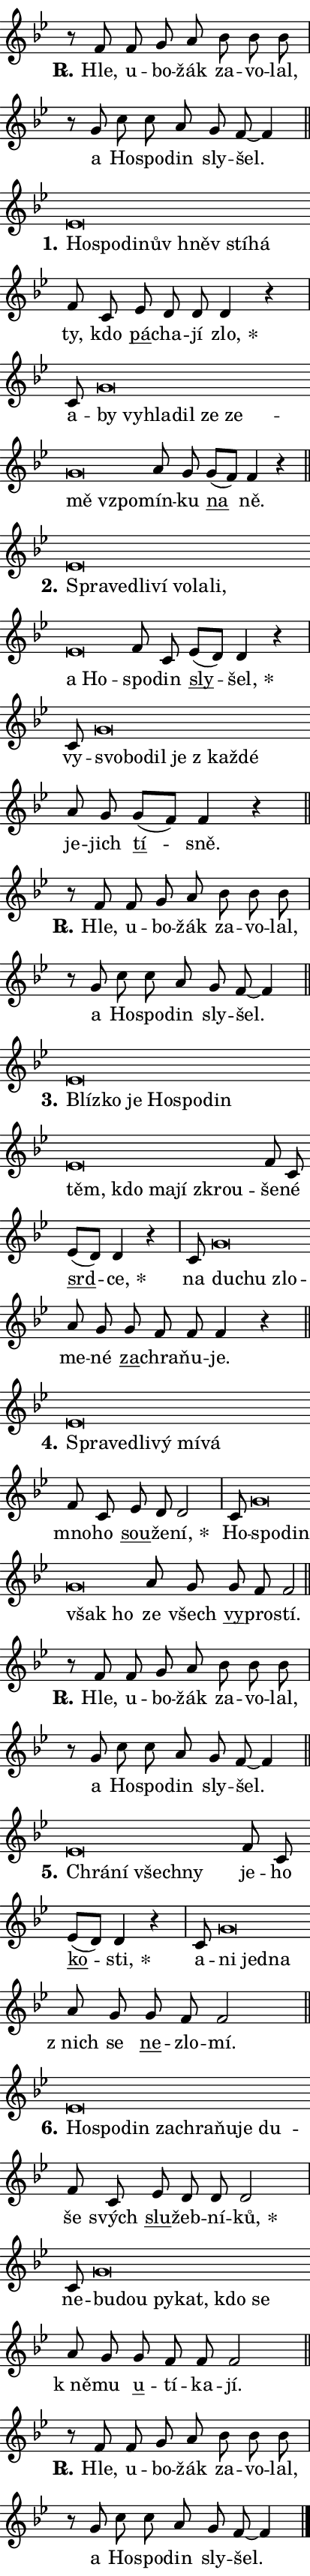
\version "2.24.0"
\header { tagline = "" }
\paper {
  indent = 0\cm
  top-margin = 0\cm
  right-margin = 0\cm
  bottom-margin = 0\cm
  left-margin = 0\cm
  paper-width = 7\cm
  page-breaking = #ly:one-page-breaking
  system-system-spacing.basic-distance = #11
  score-system-spacing.basic-distance = #11
  ragged-last = ##f
}


%% Author: Thomas Morley
%% https://lists.gnu.org/archive/html/lilypond-user/2020-05/msg00002.html
#(define (line-position grob)
"Returns position of @var[grob} in current system:
   @code{'start}, if at first time-step
   @code{'end}, if at last time-step
   @code{'middle} otherwise
"
  (let* ((col (ly:item-get-column grob))
         (ln (ly:grob-object col 'left-neighbor))
         (rn (ly:grob-object col 'right-neighbor))
         (col-to-check-left (if (ly:grob? ln) ln col))
         (col-to-check-right (if (ly:grob? rn) rn col))
         (break-dir-left
           (and
             (ly:grob-property col-to-check-left 'non-musical #f)
             (ly:item-break-dir col-to-check-left)))
         (break-dir-right
           (and
             (ly:grob-property col-to-check-right 'non-musical #f)
             (ly:item-break-dir col-to-check-right))))
        (cond ((eqv? 1 break-dir-left) 'start)
              ((eqv? -1 break-dir-right) 'end)
              (else 'middle))))

#(define (tranparent-at-line-position vctor)
  (lambda (grob)
  "Relying on @code{line-position} select the relevant enry from @var{vctor}.
Used to determine transparency,"
    (case (line-position grob)
      ((end) (not (vector-ref vctor 0)))
      ((middle) (not (vector-ref vctor 1)))
      ((start) (not (vector-ref vctor 2))))))

noteHeadBreakVisibility =
#(define-music-function (break-visibility)(vector?)
"Makes @code{NoteHead}s transparent relying on @var{break-visibility}"
#{
  \override NoteHead.transparent =
    #(tranparent-at-line-position break-visibility)
#})

#(define delete-ledgers-for-transparent-note-heads
  (lambda (grob)
    "Reads whether a @code{NoteHead} is transparent.
If so this @code{NoteHead} is removed from @code{'note-heads} from
@var{grob}, which is supposed to be @code{LedgerLineSpanner}.
As a result ledgers are not printed for this @code{NoteHead}"
    (let* ((nhds-array (ly:grob-object grob 'note-heads))
           (nhds-list
             (if (ly:grob-array? nhds-array)
                 (ly:grob-array->list nhds-array)
                 '()))
           ;; Relies on the transparent-property being done before
           ;; Staff.LedgerLineSpanner.after-line-breaking is executed.
           ;; This is fragile ...
           (to-keep
             (remove
               (lambda (nhd)
                 (ly:grob-property nhd 'transparent #f))
               nhds-list)))
      ;; TODO find a better method to iterate over grob-arrays, similiar
      ;; to filter/remove etc for lists
      ;; For now rebuilt from scratch
      (set! (ly:grob-object grob 'note-heads)  '())
      (for-each
        (lambda (nhd)
          (ly:pointer-group-interface::add-grob grob 'note-heads nhd))
        to-keep))))

hideNotes = {
  \noteHeadBreakVisibility #begin-of-line-visible
}
unHideNotes = {
  \noteHeadBreakVisibility #all-visible
}

% work-around for resetting accidentals
% https://lilypond.org/doc/v2.23/Documentation/notation/displaying-rhythms#unmetered-music
cadenzaMeasure = {
  \cadenzaOff
  \partial 1024 s1024
  \cadenzaOn
}

#(define-markup-command (accent layout props text) (markup?)
  "Underline accented syllable"
  (interpret-markup layout props
    #{\markup \override #'(offset . 4.3) \underline { #text }#}))

responsum = \markup \concat {
  "R" \hspace #-1.05 \path #0.1 #'((moveto 0 0.07) (lineto 0.9 0.8)) \hspace #0.05 "."
}

\layout {
    \context {
        \Staff
        \remove "Time_signature_engraver"
        \override LedgerLineSpanner.after-line-breaking = #delete-ledgers-for-transparent-note-heads
    }
    \context {
        \Voice {
            \override NoteHead.output-attributes = #'((class . "notehead"))
            \override Hairpin.height = #0.55
        }
    }
    \context {
        \Lyrics {
            \override StanzaNumber.output-attributes = #'((class . "stanzanumber"))
            \override LyricSpace.minimum-distance = #0.9
            \override LyricText.font-name = #"TeX Gyre Schola"
            \override LyricText.font-size = 1
            \override StanzaNumber.font-name = #"TeX Gyre Schola Bold"
            \override StanzaNumber.font-size = 1
        }
    }
}

% magnetic-lyrics.ily
%
%   written by
%     Jean Abou Samra <jean@abou-samra.fr>
%     Werner Lemberg <wl@gnu.org>
%
%   adapted by
%     Jiri Hon <jiri.hon@gmail.com>
%
% Version 2022-Apr-15

% https://www.mail-archive.com/lilypond-user@gnu.org/msg149350.html

#(define (Left_hyphen_pointer_engraver context)
   "Collect syllable-hyphen-syllable occurrences in lyrics and store
them in properties.  This engraver only looks to the left.  For
example, if the lyrics input is @code{foo -- bar}, it does the
following.

@itemize @bullet
@item
Set the @code{text} property of the @code{LyricHyphen} grob between
@q{foo} and @q{bar} to @code{foo}.

@item
Set the @code{left-hyphen} property of the @code{LyricText} grob with
text @q{foo} to the @code{LyricHyphen} grob between @q{foo} and
@q{bar}.
@end itemize

Use this auxiliary engraver in combination with the
@code{lyric-@/text::@/apply-@/magnetic-@/offset!} hook."
   (let ((hyphen #f)
         (text #f))
     (make-engraver
      (acknowledgers
       ((lyric-syllable-interface engraver grob source-engraver)
        (set! text grob)))
      (end-acknowledgers
       ((lyric-hyphen-interface engraver grob source-engraver)
        ;(when (not (grob::has-interface grob 'lyric-space-interface))
          (set! hyphen grob)));)
      ((stop-translation-timestep engraver)
       (when (and text hyphen)
         (ly:grob-set-object! text 'left-hyphen hyphen))
       (set! text #f)
       (set! hyphen #f)))))

#(define (lyric-text::apply-magnetic-offset! grob)
   "If the space between two syllables is less than the value in
property @code{LyricText@/.details@/.squash-threshold}, move the right
syllable to the left so that it gets concatenated with the left
syllable.

Use this function as a hook for
@code{LyricText@/.after-@/line-@/breaking} if the
@code{Left_@/hyphen_@/pointer_@/engraver} is active."
   (let ((hyphen (ly:grob-object grob 'left-hyphen #f)))
     (when hyphen
       (let ((left-text (ly:spanner-bound hyphen LEFT)))
         (when (grob::has-interface left-text 'lyric-syllable-interface)
           (let* ((common (ly:grob-common-refpoint grob left-text X))
                  (this-x-ext (ly:grob-extent grob common X))
                  (left-x-ext
                   (begin
                     ;; Trigger magnetism for left-text.
                     (ly:grob-property left-text 'after-line-breaking)
                     (ly:grob-extent left-text common X)))
                  ;; `delta` is the gap width between two syllables.
                  (delta (- (interval-start this-x-ext)
                            (interval-end left-x-ext)))
                  (details (ly:grob-property grob 'details))
                  (threshold (assoc-get 'squash-threshold details 0.2)))
             (when (< delta threshold)
               (let* (;; We have to manipulate the input text so that
                      ;; ligatures crossing syllable boundaries are not
                      ;; disabled.  For languages based on the Latin
                      ;; script this is essentially a beautification.
                      ;; However, for non-Western scripts it can be a
                      ;; necessity.
                      (lt (ly:grob-property left-text 'text))
                      (rt (ly:grob-property grob 'text))
                      (is-space (grob::has-interface hyphen 'lyric-space-interface))
                      (space (if is-space " " ""))
                      (space-markup (grob-interpret-markup grob " "))
                      (space-size (interval-length (ly:stencil-extent space-markup X)))
                      (extra-delta (if is-space space-size 0))
                      ;; Append new syllable.
                      (ltrt-space (if (and (string? lt) (string? rt))
                                (string-append lt space rt)
                                (make-concat-markup (list lt space rt))))
                      ;; Right-align `ltrt` to the right side.
                      (ltrt-space-markup (grob-interpret-markup
                               grob
                               (make-translate-markup
                                (cons (interval-length this-x-ext) 0)
                                (make-right-align-markup ltrt-space)))))
                 (begin
                   ;; Don't print `left-text`.
                   (ly:grob-set-property! left-text 'stencil #f)
                   ;; Set text and stencil (which holds all collected
                   ;; syllables so far) and shift it to the left.
                   (ly:grob-set-property! grob 'text ltrt-space)
                   (ly:grob-set-property! grob 'stencil ltrt-space-markup)
                   (ly:grob-translate-axis! grob (- (- delta extra-delta)) X))))))))))


#(define (lyric-hyphen::displace-bounds-first grob)
   ;; Make very sure this callback isn't triggered too early.
   (let ((left (ly:spanner-bound grob LEFT))
         (right (ly:spanner-bound grob RIGHT)))
     (ly:grob-property left 'after-line-breaking)
     (ly:grob-property right 'after-line-breaking)
     (ly:lyric-hyphen::print grob)))

squashThreshold = #0.4

\layout {
  \context {
    \Lyrics
    \consists #Left_hyphen_pointer_engraver
    \override LyricText.after-line-breaking =
      #lyric-text::apply-magnetic-offset!
    \override LyricHyphen.stencil = #lyric-hyphen::displace-bounds-first
    \override LyricText.details.squash-threshold = \squashThreshold
    \override LyricHyphen.minimum-distance = 0
    \override LyricHyphen.minimum-length = \squashThreshold
  }
}

squash = \override LyricText.details.squash-threshold = 9999
unSquash = \override LyricText.details.squash-threshold = \squashThreshold

left = \override LyricText.self-alignment-X = #LEFT
unLeft = \revert LyricText.self-alignment-X

starOffset = #(lambda (grob) 
                (let ((x_offset (ly:self-alignment-interface::aligned-on-x-parent grob)))
                  (if (= x_offset 0) 0 (+ x_offset 1.2))))

star = #(define-music-function (syllable)(string?)
"Append star separator at the end of a syllable"
#{
  \once \override LyricText.X-offset = #starOffset
  \lyricmode { \markup {
    #syllable
    \override #'((font-name . "TeX Gyre Schola Bold")) \hspace #0.2 \lower #0.65 \larger "*"
  } }
#})

starAccent = #(define-music-function (syllable)(string?)
"Append star separator at the end of a syllable and make accent"
#{
  \once \override LyricText.X-offset = #starOffset
  \lyricmode { \markup {
    \accent #syllable
    \override #'((font-name . "TeX Gyre Schola Bold")) \hspace #0.2 \lower #0.65 \larger "*"
  } }
#})

breath = #(define-music-function (syllable)(string?)
"Append breathing indicator at the end of a syllable"
#{
  \lyricmode { \markup { #syllable "+" } }
#})

optionalBreath = #(define-music-function (syllable)(string?)
"Append optional breathing indicator at the end of a syllable"
#{
  \lyricmode { \markup { #syllable "(+)" } }
#})


\score {
    <<
        \new Voice = "melody" { \cadenzaOn \key bes \major \relative { r8 f' f g a bes bes bes \cadenzaMeasure \bar "|" r g c c a g f~ f4 \cadenzaMeasure \bar "||" \break } }
        \new Lyrics \lyricsto "melody" { \lyricmode { \set stanza = \responsum
Hle, u -- bo -- žák za -- vo -- lal, a Ho -- spo -- din sly -- šel. } }
    >>
    \layout {}
}

\score {
    <<
        \new Voice = "melody" { \cadenzaOn \key bes \major \relative { es'\breve*1/16 \hideNotes \breve*1/16 \bar "" \breve*1/16 \bar "" \breve*1/16 \bar "" \breve*1/16 \bar "" \breve*1/16 \breve*1/16 \bar "" \unHideNotes f8 c \bar "" es d d d4 r \cadenzaMeasure \bar "|" c8 g'\breve*1/16 \hideNotes \breve*1/16 \bar "" \breve*1/16 \bar "" \breve*1/16 \bar "" \breve*1/16 \bar "" \breve*1/16 \bar "" \breve*1/16 \breve*1/16 \bar "" \unHideNotes a8 g \bar "" g[( f)] f4 r \cadenzaMeasure \bar "||" \break } }
        \new Lyrics \lyricsto "melody" { \lyricmode { \set stanza = "1."
\left Ho -- \squash spo -- di -- nův hněv stí -- há \unLeft \unSquash ty, kdo \markup \accent pá -- cha -- jí \star zlo, a -- \left by \squash vy -- hla -- dil ze ze -- mě vzpo -- \unLeft \unSquash mín -- ku \markup \accent na ně. } }
    >>
    \layout {}
}

\score {
    <<
        \new Voice = "melody" { \cadenzaOn \key bes \major \relative { es'\breve*1/16 \hideNotes \breve*1/16 \bar "" \breve*1/16 \bar "" \breve*1/16 \bar "" \breve*1/16 \bar "" \breve*1/16 \bar "" \breve*1/16 \bar "" \breve*1/16 \breve*1/16 \bar "" \unHideNotes f8 c \bar "" es[( d)] d4 r \cadenzaMeasure \bar "|" c8 g'\breve*1/16 \hideNotes \breve*1/16 \bar "" \breve*1/16 \bar "" \breve*1/16 \bar "" \breve*1/16 \breve*1/16 \bar "" \unHideNotes a8 g \bar "" g[( f)] f4 r \cadenzaMeasure \bar "||" \break } }
        \new Lyrics \lyricsto "melody" { \lyricmode { \set stanza = "2."
\left Spra -- \squash ve -- dli -- ví vo -- la -- li, a Ho -- \unLeft \unSquash spo -- din \markup \accent sly -- \star šel, vy -- \left svo -- \squash bo -- dil je "z kaž" -- dé \unLeft \unSquash je -- jich \markup \accent tí -- sně. } }
    >>
    \layout {}
}

\score {
    <<
        \new Voice = "melody" { \cadenzaOn \key bes \major \relative { r8 f' f g a bes bes bes \cadenzaMeasure \bar "|" r g c c a g f~ f4 \cadenzaMeasure \bar "||" \break } }
        \new Lyrics \lyricsto "melody" { \lyricmode { \set stanza = \responsum
Hle, u -- bo -- žák za -- vo -- lal, a Ho -- spo -- din sly -- šel. } }
    >>
    \layout {}
}

\score {
    <<
        \new Voice = "melody" { \cadenzaOn \key bes \major \relative { es'\breve*1/16 \hideNotes \breve*1/16 \bar "" \breve*1/16 \bar "" \breve*1/16 \bar "" \breve*1/16 \bar "" \breve*1/16 \bar "" \breve*1/16 \bar "" \breve*1/16 \bar "" \breve*1/16 \bar "" \breve*1/16 \breve*1/16 \bar "" \unHideNotes f8 c \bar "" es[( d)] d4 r \cadenzaMeasure \bar "|" c8 g'\breve*1/16 \hideNotes \breve*1/16 \breve*1/16 \bar "" \unHideNotes a8 g \bar "" g f f f4 r \cadenzaMeasure \bar "||" \break } }
        \new Lyrics \lyricsto "melody" { \lyricmode { \set stanza = "3."
\left Blíz -- \squash ko je Ho -- spo -- din těm, kdo ma -- jí zkrou -- \unLeft \unSquash še -- né \markup \accent srd -- \star ce, na \left du -- \squash chu zlo -- \unLeft \unSquash me -- né \markup \accent za -- chra -- ňu -- je. } }
    >>
    \layout {}
}

\score {
    <<
        \new Voice = "melody" { \cadenzaOn \key bes \major \relative { es'\breve*1/16 \hideNotes \breve*1/16 \bar "" \breve*1/16 \bar "" \breve*1/16 \bar "" \breve*1/16 \breve*1/16 \bar "" \unHideNotes f8 c \bar "" es d d2 \cadenzaMeasure \bar "|" c8 g'\breve*1/16 \hideNotes \breve*1/16 \bar "" \breve*1/16 \breve*1/16 \bar "" \unHideNotes a8 g \bar "" g f f2 \cadenzaMeasure \bar "||" \break } }
        \new Lyrics \lyricsto "melody" { \lyricmode { \set stanza = "4."
\left Spra -- \squash ve -- dli -- vý mí -- vá \unLeft \unSquash mno -- ho \markup \accent sou -- že -- \star ní, Ho -- \left spo -- \squash din však ho \unLeft \unSquash ze všech \markup \accent vy -- pro -- stí. } }
    >>
    \layout {}
}

\score {
    <<
        \new Voice = "melody" { \cadenzaOn \key bes \major \relative { r8 f' f g a bes bes bes \cadenzaMeasure \bar "|" r g c c a g f~ f4 \cadenzaMeasure \bar "||" \break } }
        \new Lyrics \lyricsto "melody" { \lyricmode { \set stanza = \responsum
Hle, u -- bo -- žák za -- vo -- lal, a Ho -- spo -- din sly -- šel. } }
    >>
    \layout {}
}

\score {
    <<
        \new Voice = "melody" { \cadenzaOn \key bes \major \relative { es'\breve*1/16 \hideNotes \breve*1/16 \bar "" \breve*1/16 \breve*1/16 \bar "" \unHideNotes f8 c \bar "" es[( d)] d4 r \cadenzaMeasure \bar "|" c8 g'\breve*1/16 \hideNotes \breve*1/16 \breve*1/16 \bar "" \unHideNotes a8 g \bar "" g f f2 \cadenzaMeasure \bar "||" \break } }
        \new Lyrics \lyricsto "melody" { \lyricmode { \set stanza = "5."
\left Chrá -- \squash ní všech -- ny \unLeft \unSquash je -- ho \markup \accent ko -- \star sti, a -- \left ni \squash jed -- na \unLeft \unSquash "z nich" se \markup \accent ne -- zlo -- mí. } }
    >>
    \layout {}
}

\score {
    <<
        \new Voice = "melody" { \cadenzaOn \key bes \major \relative { es'\breve*1/16 \hideNotes \breve*1/16 \bar "" \breve*1/16 \bar "" \breve*1/16 \bar "" \breve*1/16 \bar "" \breve*1/16 \bar "" \breve*1/16 \breve*1/16 \bar "" \unHideNotes f8 c \bar "" es d d d2 \cadenzaMeasure \bar "|" c8 g'\breve*1/16 \hideNotes \breve*1/16 \bar "" \breve*1/16 \bar "" \breve*1/16 \bar "" \breve*1/16 \breve*1/16 \bar "" \unHideNotes a8 g \bar "" g f f f2 \cadenzaMeasure \bar "||" \break } }
        \new Lyrics \lyricsto "melody" { \lyricmode { \set stanza = "6."
\left Ho -- \squash spo -- din za -- chra -- ňu -- je du -- \unLeft \unSquash še svých \markup \accent slu -- žeb -- ní -- \star ků, ne -- \left bu -- \squash dou py -- kat, kdo se \unLeft \unSquash "k ně" -- mu \markup \accent u -- tí -- ka -- jí. } }
    >>
    \layout {}
}

\score {
    <<
        \new Voice = "melody" { \cadenzaOn \key bes \major \relative { r8 f' f g a bes bes bes \cadenzaMeasure \bar "|" r g c c a g f~ f4 \cadenzaMeasure \bar "||" \break } \bar "|." }
        \new Lyrics \lyricsto "melody" { \lyricmode { \set stanza = \responsum
Hle, u -- bo -- žák za -- vo -- lal, a Ho -- spo -- din sly -- šel. } }
    >>
    \layout {}
}
